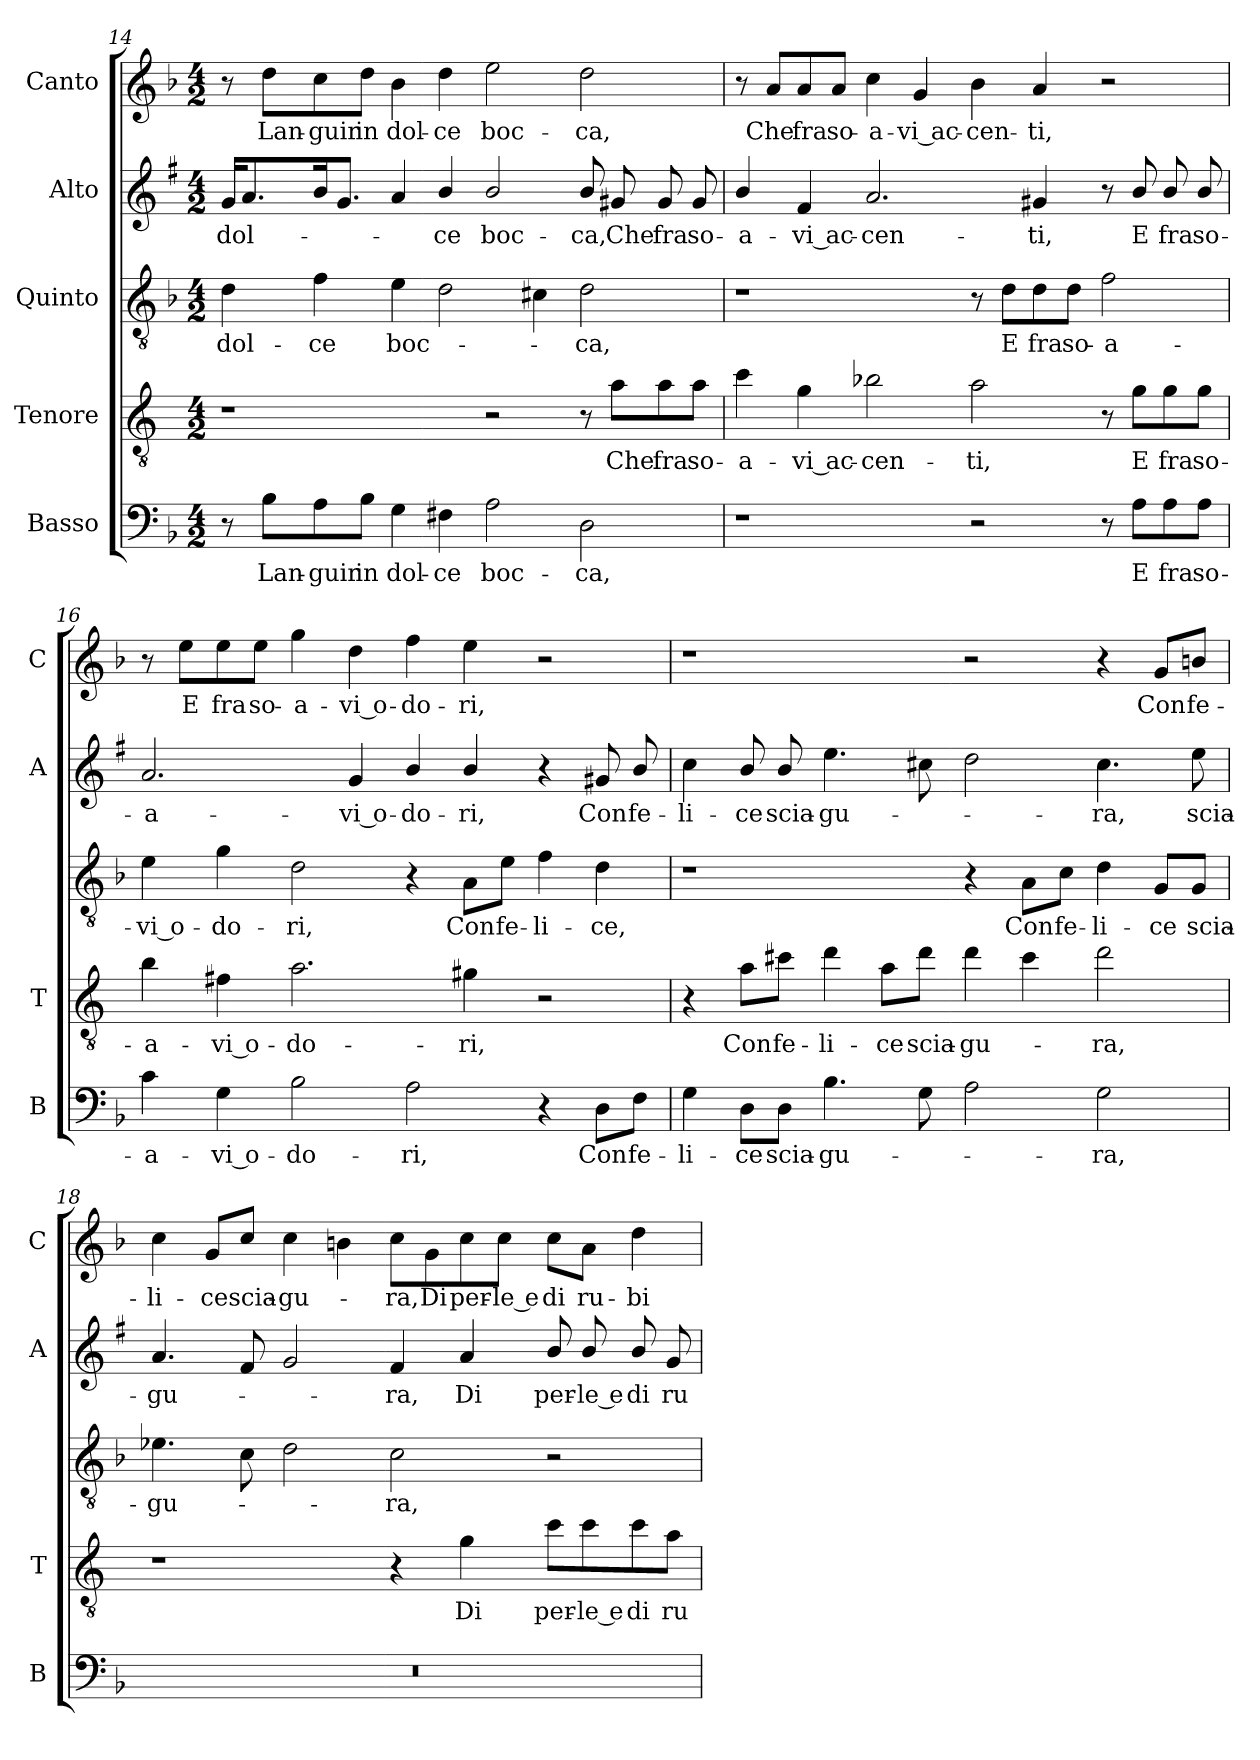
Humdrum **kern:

**kern	**text	**kern	**text	**kern	**text	**kern	**text	**kern	**text
*part5	*part5	*part4	*part4	*part3	*part3	*part2	*part2	*part1	*part1
*staff5	*staff5	*staff4	*staff4	*staff3	*staff3	*staff2	*staff2	*staff1	*staff1
*I"Basso	*	*I"Tenore	*	*I"Quinto	*	*I"Alto	*	*I"Canto	*
*I'B	*	*I'T	*	*	*	*I'A	*	*I'C	*
!!LO:LB:g=z
*clefF4	*	*clefGv2	*	*clefGv2	*	*clefG2	*	*clefG2	*
*	*	*ITrd4c7	*	*	*	*ITrd1c2	*	*	*
*k[b-]	*	*k[b-]	*	*k[b-]	*	*k[b-]	*	*k[b-]	*
*F:	*	*F:	*	*F:	*	*F:	*	*F:	*
*M4/2	*	*M4/2	*	*M4/2	*	*M4/2	*	*M4/2	*
=14	=14	=14	=14	=14	=14	=14	=14	=14	=14
!	!	!	!	!	!LO:LY:b	!	!LO:LY:b	!	!
8r	.	1r	.	4d\	dol-	16f/KL	dol-	8r	.
.	.	.	.	.	.	8.g/	.	.	.
!	!LO:LY:b	!	!	!	!	!	!	!	!LO:LY:b
8B-\L	Lan-	.	.	.	.	.	.	8dd\L	Lan-
!	!LO:LY:b	!	!	!	!LO:LY:b	!	!	!	!LO:LY:b
8A\	-guir	.	.	4f\	-ce	16a/k	.	8cc\	-guir
.	.	.	.	.	.	8.f/J	.	.	.
!	!LO:LY:b	!	!	!	!	!	!	!	!LO:LY:b
8B-\J	in	.	.	.	.	.	.	8dd\J	in
!	!LO:LY:b	!	!	!	!LO:LY:b	!	!	!	!LO:LY:b
4G\	dol-	.	.	4e\	boc-	4g/	.	4b-\	dol-
!	!LO:LY:b	!	!	!	!	!	!LO:LY:b	!	!LO:LY:b
4F#X\	-ce	.	.	2d\	.	4a/	-ce	4dd\	-ce
!	!LO:LY:b	!	!	!	!	!	!LO:LY:b	!	!LO:LY:b
2A\	boc-	2r	.	.	.	2a/	boc-	2ee\	boc-
.	.	.	.	4c#X\	.	.	.	.	.
!	!LO:LY:b	!	!	!	!LO:LY:b	!	!LO:LY:b	!	!LO:LY:b
2D\	-ca,	8r	.	2d\	-ca,	8a/	-ca,	2dd\	-ca,
!	!	!	!LO:LY:b	!	!	!	!LO:LY:b	!	!
.	.	8d\L	Che	.	.	8f#X/	Che	.	.
!	!	!	!LO:LY:b	!	!	!	!LO:LY:b	!	!
.	.	8d\	fra	.	.	8f#/	fra	.	.
!	!	!	!LO:LY:b	!	!	!	!LO:LY:b	!	!
.	.	8d\J	so-	.	.	8f#/	so-	.	.
=15	=15	=15	=15	=15	=15	=15	=15	=15	=15
!	!	!	!LO:LY:b	!	!	!	!LO:LY:b	!	!
1r	.	4f\	-a-	1r	.	4a/	-a-	8r	.
!	!	!	!	!	!	!	!	!	!LO:LY:b
.	.	.	.	.	.	.	.	8a/L	Che
!	!	!	!LO:LY:b	!	!	!	!LO:LY:b	!	!LO:LY:b
.	.	4c\	-vi ac-	.	.	4e/	-vi ac-	8a/	fra
!	!	!	!	!	!	!	!	!	!LO:LY:b
.	.	.	.	.	.	.	.	8a/J	so-
!	!	!	!LO:LY:b	!	!	!	!LO:LY:b	!	!LO:LY:b
.	.	2e-X\	-cen-	.	.	2.g/	-cen-	4cc\	-a-
!	!	!	!	!	!	!	!	!	!LO:LY:b
.	.	.	.	.	.	.	.	4g/	-vi ac-
!	!	!	!LO:LY:b	!	!	!	!	!	!LO:LY:b
2r	.	2d\	-ti,	8r	.	.	.	4b-\	-cen-
!	!	!	!	!	!LO:LY:b	!	!	!	!
.	.	.	.	8d\L	E	.	.	.	.
!	!	!	!	!	!LO:LY:b	!	!LO:LY:b	!	!LO:LY:b
.	.	.	.	8d\	fra	4f#X/	-ti,	4a/	-ti,
!	!	!	!	!	!LO:LY:b	!	!	!	!
.	.	.	.	8d\J	so-	.	.	.	.
!	!	!	!	!	!LO:LY:b	!	!	!	!
8r	.	8r	.	2f\	-a-	8r	.	2r	.
!	!LO:LY:b	!	!LO:LY:b	!	!	!	!LO:LY:b	!	!
8A\L	E	8c\L	E	.	.	8a/	E	.	.
!	!LO:LY:b	!	!LO:LY:b	!	!	!	!LO:LY:b	!	!
8A\	fra	8c\	fra	.	.	8a/	fra	.	.
!	!LO:LY:b	!	!LO:LY:b	!	!	!	!LO:LY:b	!	!
8A\J	so-	8c\J	so-	.	.	8a/	so-	.	.
!!LO:PB:g=z
=16	=16	=16	=16	=16	=16	=16	=16	=16	=16
!	!LO:LY:b	!	!LO:LY:b	!	!LO:LY:b	!	!LO:LY:b	!	!
4c\	-a-	4e\	-a-	4e\	-vi o-	2.g/	-a-	8r	.
!	!	!	!	!	!	!	!	!	!LO:LY:b
.	.	.	.	.	.	.	.	8ee\L	E
!	!LO:LY:b	!	!LO:LY:b	!	!LO:LY:b	!	!	!	!LO:LY:b
4G\	-vi o-	4Bn\	-vi o-	4g\	-do-	.	.	8ee\	fra
!	!	!	!	!	!	!	!	!	!LO:LY:b
.	.	.	.	.	.	.	.	8ee\J	so-
!	!LO:LY:b	!	!LO:LY:b	!	!LO:LY:b	!	!	!	!LO:LY:b
2B-\	-do-	2.d\	-do-	2d\	-ri,	.	.	4gg\	-a-
!	!	!	!	!	!	!	!LO:LY:b	!	!LO:LY:b
.	.	.	.	.	.	4f/	-vi o-	4dd\	-vi o-
!	!LO:LY:b	!	!	!	!	!	!LO:LY:b	!	!LO:LY:b
2A\	-ri,	.	.	4r	.	4a/	-do-	4ff\	-do-
!	!	!	!LO:LY:b	!	!LO:LY:b	!	!LO:LY:b	!	!LO:LY:b
.	.	4c#X\	-ri,	8A\L	Con	4a/	-ri,	4ee\	-ri,
!	!	!	!	!	!LO:LY:b	!	!	!	!
.	.	.	.	8e\J	fe-	.	.	.	.
!	!	!	!	!	!LO:LY:b	!	!	!	!
4r	.	2r	.	4f\	-li-	4r	.	2r	.
!	!LO:LY:b	!	!	!	!LO:LY:b	!	!LO:LY:b	!	!
8D\L	Con	.	.	4d\	-ce,	8f#X/	Con	.	.
!	!LO:LY:b	!	!	!	!	!	!LO:LY:b	!	!
8F\J	fe-	.	.	.	.	8a/	fe-	.	.
=17	=17	=17	=17	=17	=17	=17	=17	=17	=17
!	!LO:LY:b	!	!	!	!	!	!LO:LY:b	!	!
4G\	-li-	4r	.	1r	.	4b-\	-li-	1r	.
!	!LO:LY:b	!	!LO:LY:b	!	!	!	!LO:LY:b	!	!
8D\L	-ce	8d\L	Con	.	.	8a/	-ce	.	.
!	!LO:LY:b	!	!LO:LY:b	!	!	!	!LO:LY:b	!	!
8D\J	scia-	8f#X\J	fe-	.	.	8a/	scia-	.	.
!	!LO:LY:b	!	!LO:LY:b	!	!	!	!LO:LY:b	!	!
4.B-\	-gu-	4g\	-li-	.	.	4.dd\	-gu-	.	.
!	!	!	!LO:LY:b	!	!	!	!	!	!
.	.	8d\L	-ce	.	.	.	.	.	.
!	!	!	!LO:LY:b	!	!	!	!	!	!
8G\	.	8g\J	scia-	.	.	8bn\	.	.	.
!	!	!	!LO:LY:b	!	!	!	!	!	!
2A\	.	4g\	-gu-	4r	.	2cc\	.	2r	.
!	!	!	!	!	!LO:LY:b	!	!	!	!
.	.	4f#\	.	8A\L	Con	.	.	.	.
!	!	!	!	!	!LO:LY:b	!	!	!	!
.	.	.	.	8c\J	fe-	.	.	.	.
!	!LO:LY:b	!	!LO:LY:b	!	!LO:LY:b	!	!LO:LY:b	!	!
2G\	-ra,	2g\	-ra,	4d\	-li-	4.b\	-ra,	4r	.
!	!	!	!	!	!LO:LY:b	!	!	!	!LO:LY:b
.	.	.	.	8G/L	-ce	.	.	8g/L	Con
!	!	!	!	!	!LO:LY:b	!	!LO:LY:b	!	!LO:LY:b
.	.	.	.	8G/J	scia-	8dd\	scia-	8bn/J	fe-
!!LO:LB:g=z
=18	=18	=18	=18	=18	=18	=18	=18	=18	=18
!	!	!	!	!	!LO:LY:b	!	!LO:LY:b	!	!LO:LY:b
0r	.	1r	.	4.e-X\	-gu-	4.g/	-gu-	4cc\	-li-
!	!	!	!	!	!	!	!	!	!LO:LY:b
.	.	.	.	.	.	.	.	8g/L	-ce
!	!	!	!	!	!	!	!	!	!LO:LY:b
.	.	.	.	8c\	.	8e/	.	8cc/J	scia-
!	!	!	!	!	!	!	!	!	!LO:LY:b
.	.	.	.	2d\	.	2f/	.	4cc\	-gu-
.	.	.	.	.	.	.	.	4bn\	.
!	!	!	!	!	!LO:LY:b	!	!LO:LY:b	!	!LO:LY:b
.	.	4r	.	2c\	-ra,	4e/	-ra,	8cc\L	-ra,
!	!	!	!	!	!	!	!	!	!LO:LY:b
.	.	.	.	.	.	.	.	8g\	Di
!	!	!	!LO:LY:b	!	!	!	!LO:LY:b	!	!LO:LY:b
.	.	4c\	Di	.	.	4g/	Di	8cc\	per-
!	!	!	!	!	!	!	!	!	!LO:LY:b
.	.	.	.	.	.	.	.	8cc\J	-le e
!	!	!	!LO:LY:b	!	!	!	!LO:LY:b	!	!LO:LY:b
.	.	8f\L	per-	2r	.	8a/	per-	8cc\L	di
!	!	!	!LO:LY:b	!	!	!	!LO:LY:b	!	!LO:LY:b
.	.	8f\	-le e	.	.	8a/	-le e	8a\J	ru-
!	!	!	!LO:LY:b	!	!	!	!LO:LY:b	!	!LO:LY:b
.	.	8f\	di	.	.	8a/	di	4dd\	-bi-
!	!	!	!LO:LY:b	!	!	!	!LO:LY:b	!	!
.	.	8d\J	ru-	.	.	8f/	ru-	.	.
=	=	=	=	=	=	=	=	=	=
*-	*-	*-	*-	*-	*-	*-	*-	*-	*-
